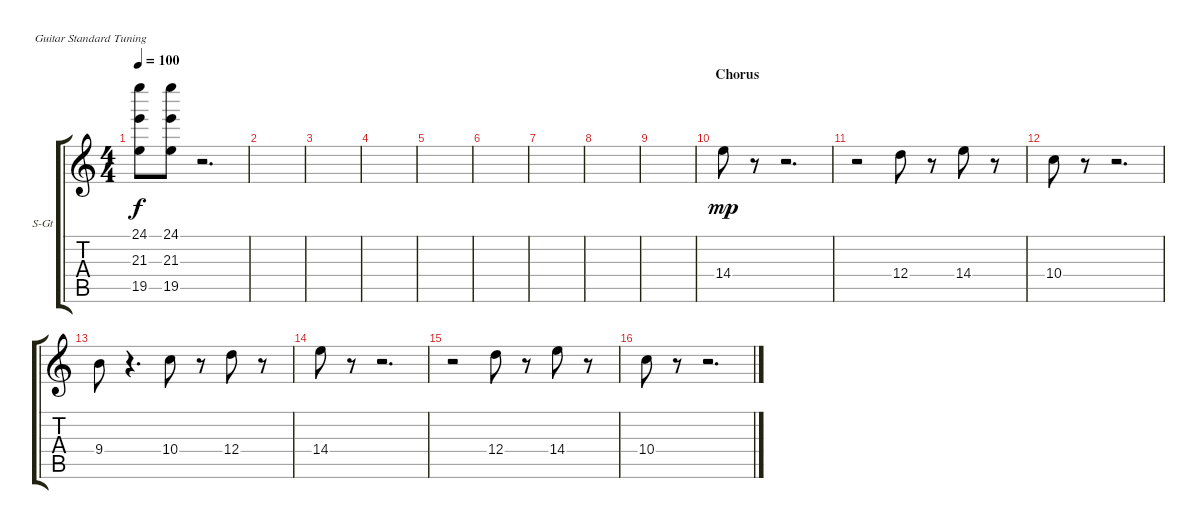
\bracketExtendMode groupsimilarinstruments
\firstSystemTrackNameOrientation horizontal
\otherSystemsTrackNameOrientation horizontal
\track ("Background A" "S-Gt") {instrument acousticguitarsteel}
\staff {score tabs}
\tuning (E4 B3 G3 D3 A2 E2)
\ts (4 4)
\tempo 100
\clef g2
\scale
0.333333
\ks c
(24.1 21.3 19.5).8{dy f} (24.1 21.3 19.5).8 r.2{d} |
\scale
0.333333 |
\scale
0.333333 |
\scale
0.333333 |
\scale
0.333333 |
\scale
0.333333 |
\scale
0.333333 |
\scale
0.333333 |
\scale
0.333333 |
\section ("" "Chorus")
\scale
0.333333 14.4.8{dy mp} r.8 r.2{d} |
\scale
0.333333 r.2 12.4.8 r.8 14.4.8 r.8 |
\scale
0.333333 10.4.8 r.8 r.2{d} |
\scale
0.333333 9.4.8 r.4{d} 10.4.8 r.8 12.4.8 r.8 |
\scale
0.333333 14.4.8 r.8 r.2{d} |
\scale
0.333333 r.2 12.4.8 r.8 14.4.8 r.8 |
\scale
0.333333 10.4.8 r.8 r.2{d}
